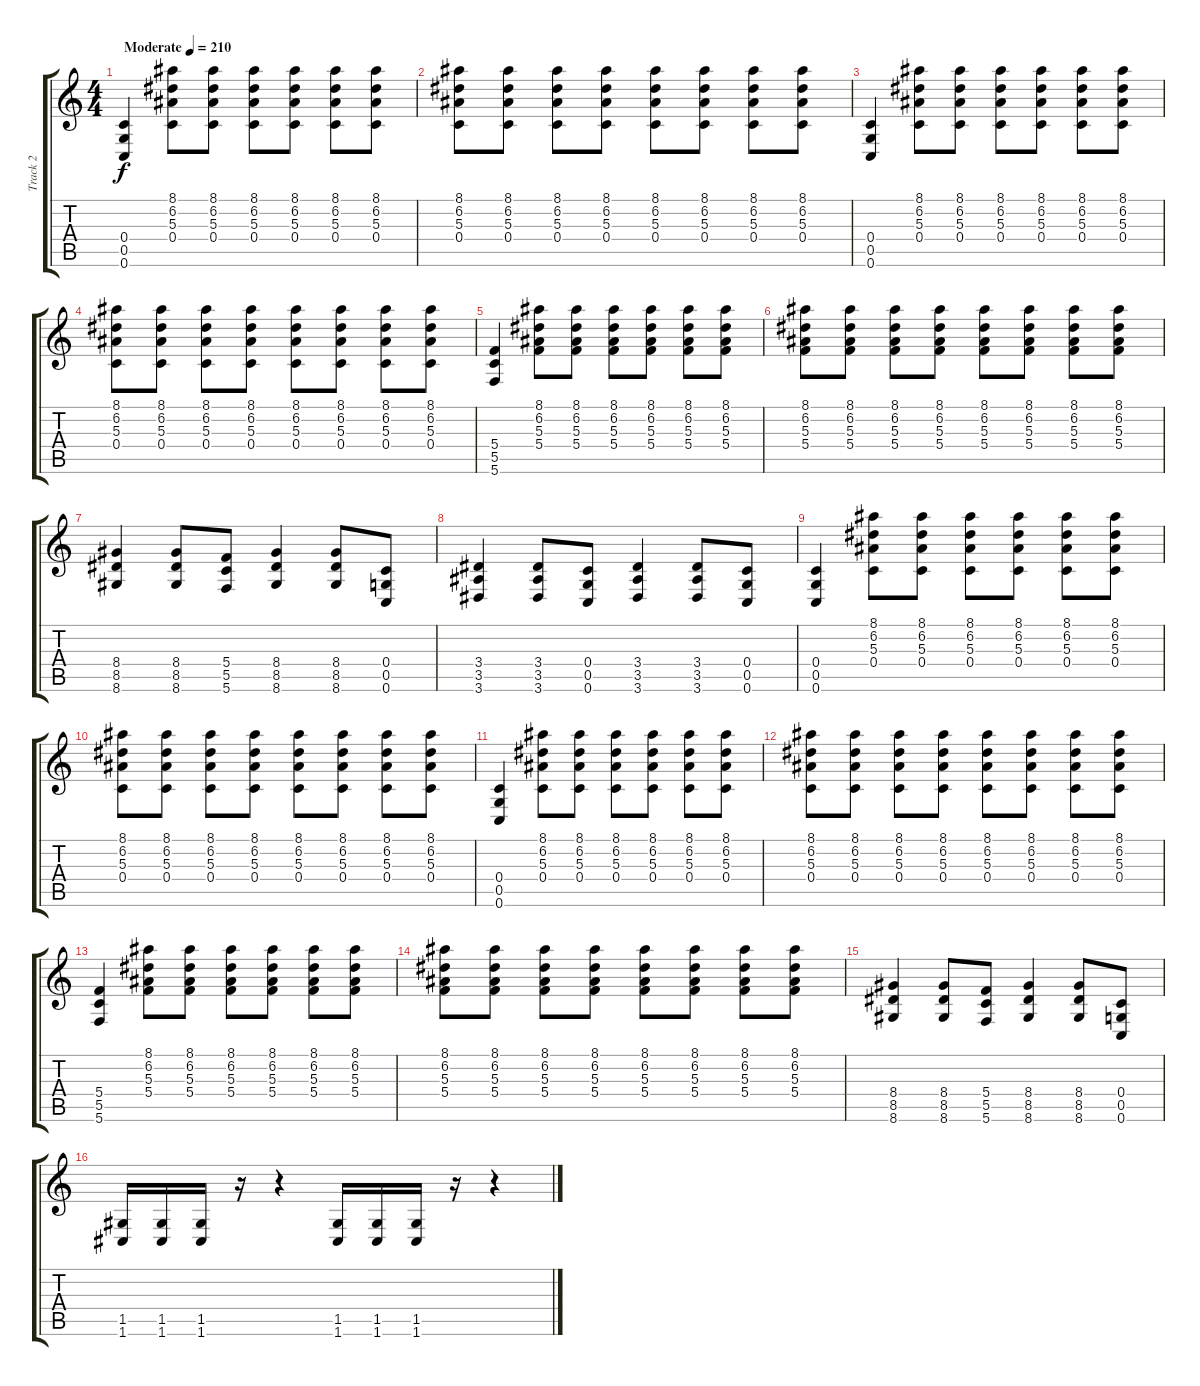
\track ("Track 2" "Track 2") {instrument distortionguitar}
\staff {score tabs}
\tuning (D4 A3 F3 C3 G2 C2) {hide}
\ts (4 4)
\tempo (210 "Moderate")
\clef g2
\ks c
(0.4 0.5 0.6).4{dy f instrument distortionguitar} (8.1 6.2 5.3 0.4).8 (8.1 6.2 5.3 0.4).8 (8.1 6.2 5.3 0.4).8 (8.1 6.2 5.3 0.4).8 (8.1 6.2 5.3 0.4).8 (8.1 6.2 5.3 0.4).8 |
(8.1 6.2 5.3 0.4).8 (8.1 6.2 5.3 0.4).8 (8.1 6.2 5.3 0.4).8 (8.1 6.2 5.3 0.4).8 (8.1 6.2 5.3 0.4).8 (8.1 6.2 5.3 0.4).8 (8.1 6.2 5.3 0.4).8 (8.1 6.2 5.3 0.4).8 |
(0.4 0.5 0.6).4 (8.1 6.2 5.3 0.4).8 (8.1 6.2 5.3 0.4).8 (8.1 6.2 5.3 0.4).8 (8.1 6.2 5.3 0.4).8 (8.1 6.2 5.3 0.4).8 (8.1 6.2 5.3 0.4).8 |
(8.1 6.2 5.3 0.4).8 (8.1 6.2 5.3 0.4).8 (8.1 6.2 5.3 0.4).8 (8.1 6.2 5.3 0.4).8 (8.1 6.2 5.3 0.4).8 (8.1 6.2 5.3 0.4).8 (8.1 6.2 5.3 0.4).8 (8.1 6.2 5.3 0.4).8 |
(5.4 5.5 5.6).4 (8.1 6.2 5.3 5.4).8 (8.1 6.2 5.3 5.4).8 (8.1 6.2 5.3 5.4).8 (8.1 6.2 5.3 5.4).8 (8.1 6.2 5.3 5.4).8 (8.1 6.2 5.3 5.4).8 |
(8.1 6.2 5.3 5.4).8 (8.1 6.2 5.3 5.4).8 (8.1 6.2 5.3 5.4).8 (8.1 6.2 5.3 5.4).8 (8.1 6.2 5.3 5.4).8 (8.1 6.2 5.3 5.4).8 (8.1 6.2 5.3 5.4).8 (8.1 6.2 5.3 5.4).8 |
(8.4 8.5 8.6).4 (8.4 8.5 8.6).8 (5.4 5.5 5.6).8 (8.4 8.5 8.6).4 (8.4 8.5 8.6).8 (0.4 0.5 0.6).8 |
(3.4 3.5 3.6).4 (3.4 3.5 3.6).8 (0.4 0.5 0.6).8 (3.4 3.5 3.6).4 (3.4 3.5 3.6).8 (0.4 0.5 0.6).8 |
(0.4 0.5 0.6).4 (8.1 6.2 5.3 0.4).8 (8.1 6.2 5.3 0.4).8 (8.1 6.2 5.3 0.4).8 (8.1 6.2 5.3 0.4).8 (8.1 6.2 5.3 0.4).8 (8.1 6.2 5.3 0.4).8 |
(8.1 6.2 5.3 0.4).8 (8.1 6.2 5.3 0.4).8 (8.1 6.2 5.3 0.4).8 (8.1 6.2 5.3 0.4).8 (8.1 6.2 5.3 0.4).8 (8.1 6.2 5.3 0.4).8 (8.1 6.2 5.3 0.4).8 (8.1 6.2 5.3 0.4).8 |
(0.4 0.5 0.6).4 (8.1 6.2 5.3 0.4).8 (8.1 6.2 5.3 0.4).8 (8.1 6.2 5.3 0.4).8 (8.1 6.2 5.3 0.4).8 (8.1 6.2 5.3 0.4).8 (8.1 6.2 5.3 0.4).8 |
(8.1 6.2 5.3 0.4).8 (8.1 6.2 5.3 0.4).8 (8.1 6.2 5.3 0.4).8 (8.1 6.2 5.3 0.4).8 (8.1 6.2 5.3 0.4).8 (8.1 6.2 5.3 0.4).8 (8.1 6.2 5.3 0.4).8 (8.1 6.2 5.3 0.4).8 |
(5.4 5.5 5.6).4 (8.1 6.2 5.3 5.4).8 (8.1 6.2 5.3 5.4).8 (8.1 6.2 5.3 5.4).8 (8.1 6.2 5.3 5.4).8 (8.1 6.2 5.3 5.4).8 (8.1 6.2 5.3 5.4).8 |
(8.1 6.2 5.3 5.4).8 (8.1 6.2 5.3 5.4).8 (8.1 6.2 5.3 5.4).8 (8.1 6.2 5.3 5.4).8 (8.1 6.2 5.3 5.4).8 (8.1 6.2 5.3 5.4).8 (8.1 6.2 5.3 5.4).8 (8.1 6.2 5.3 5.4).8 |
(8.4 8.5 8.6).4 (8.4 8.5 8.6).8 (5.4 5.5 5.6).8 (8.4 8.5 8.6).4 (8.4 8.5 8.6).8 (0.4 0.5 0.6).8 |
(1.5 1.6).16 (1.5 1.6).16 (1.5 1.6).16 r.16 r.4 (1.5 1.6).16 (1.5 1.6).16 (1.5 1.6).16 r.16 r.4
